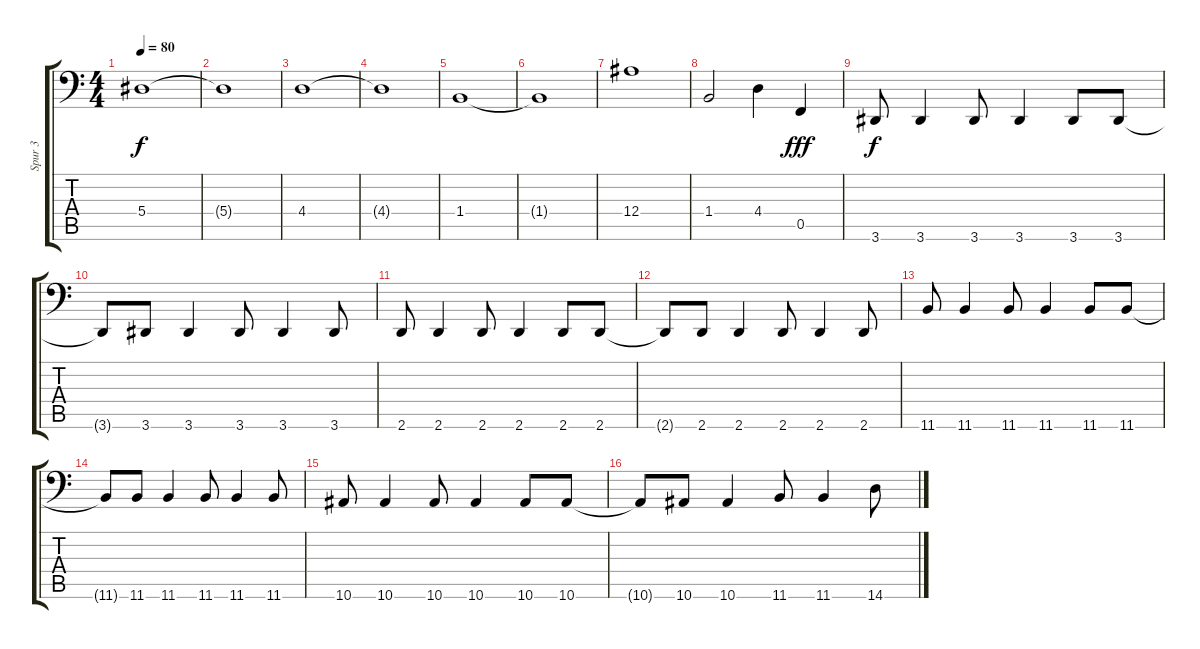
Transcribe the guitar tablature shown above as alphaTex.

\track ("Spur 3" "Spur 3") {instrument electricbassfinger}
\staff {score tabs}
\tuning (C3 G2 Eb2 Bb1 F1 C1) {hide}
\ts (4 4)
\tempo 80
\clef f4
\ks c
5.4.1{dy f} |
5.4{t}.1 |
4.4.1 |
4.4{t}.1 |
1.4.1 |
1.4{t}.1 |
12.4.1 |
1.4.2 4.4.4 0.5.4{dy fff} |
3.6.8{dy f} 3.6.4 3.6.8 3.6.4 3.6.8 3.6.8 |
3.6{t}.8 3.6.8 3.6.4 3.6.8 3.6.4 3.6.8 |
2.6.8 2.6.4 2.6.8 2.6.4 2.6.8 2.6.8 |
2.6{t}.8 2.6.8 2.6.4 2.6.8 2.6.4 2.6.8 |
11.6.8 11.6.4 11.6.8 11.6.4 11.6.8 11.6.8 |
11.6{t}.8 11.6.8 11.6.4 11.6.8 11.6.4 11.6.8 |
10.6.8 10.6.4 10.6.8 10.6.4 10.6.8 10.6.8 |
10.6{t}.8 10.6.8 10.6.4 11.6.8 11.6.4 14.6.8
